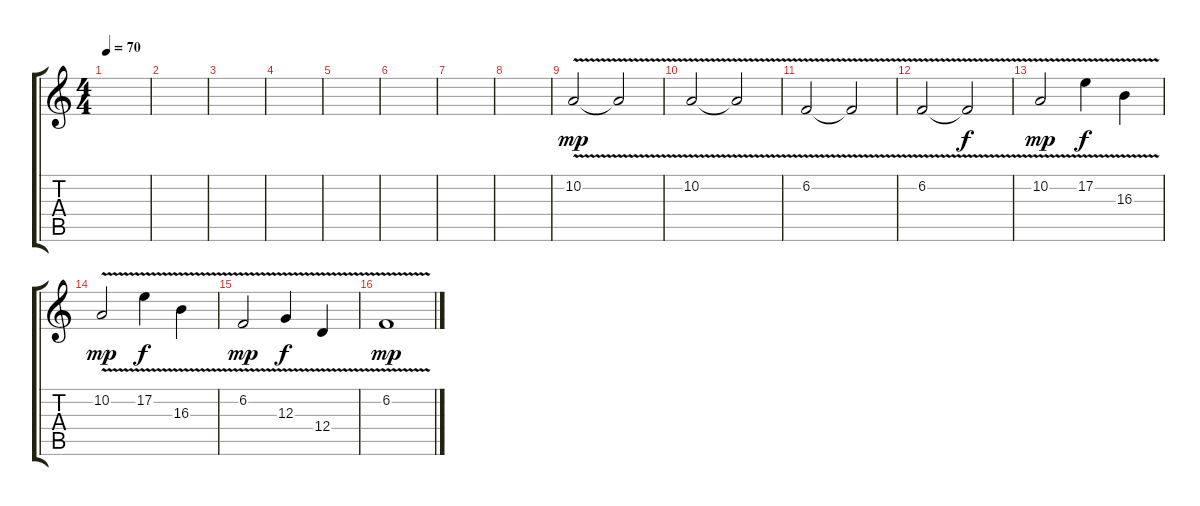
\track "" {instrument electricgrandpiano}
\staff {score tabs}
\tuning (E4 B3 G3 D3 A2 D2) {hide}
\ts (4 4)
\tempo 70
\clef g2
\ks c
|
|
|
|
|
|
|
|
10.2{v}.2{dy mp} 10.2{t}.2 |
10.2{v}.2 10.2{t}.2 |
6.2{v}.2 6.2{t}.2 |
6.2{v}.2 6.2{t}.2{dy f} |
10.2{v}.2{dy mp} 17.2{v}.4{dy f} 16.3{v}.4 |
10.2{v}.2{dy mp} 17.2{v}.4{dy f} 16.3{v}.4 |
6.2{v}.2{dy mp} 12.3{v}.4{dy f} 12.4{v}.4 |
6.2{v}.1{dy mp}
